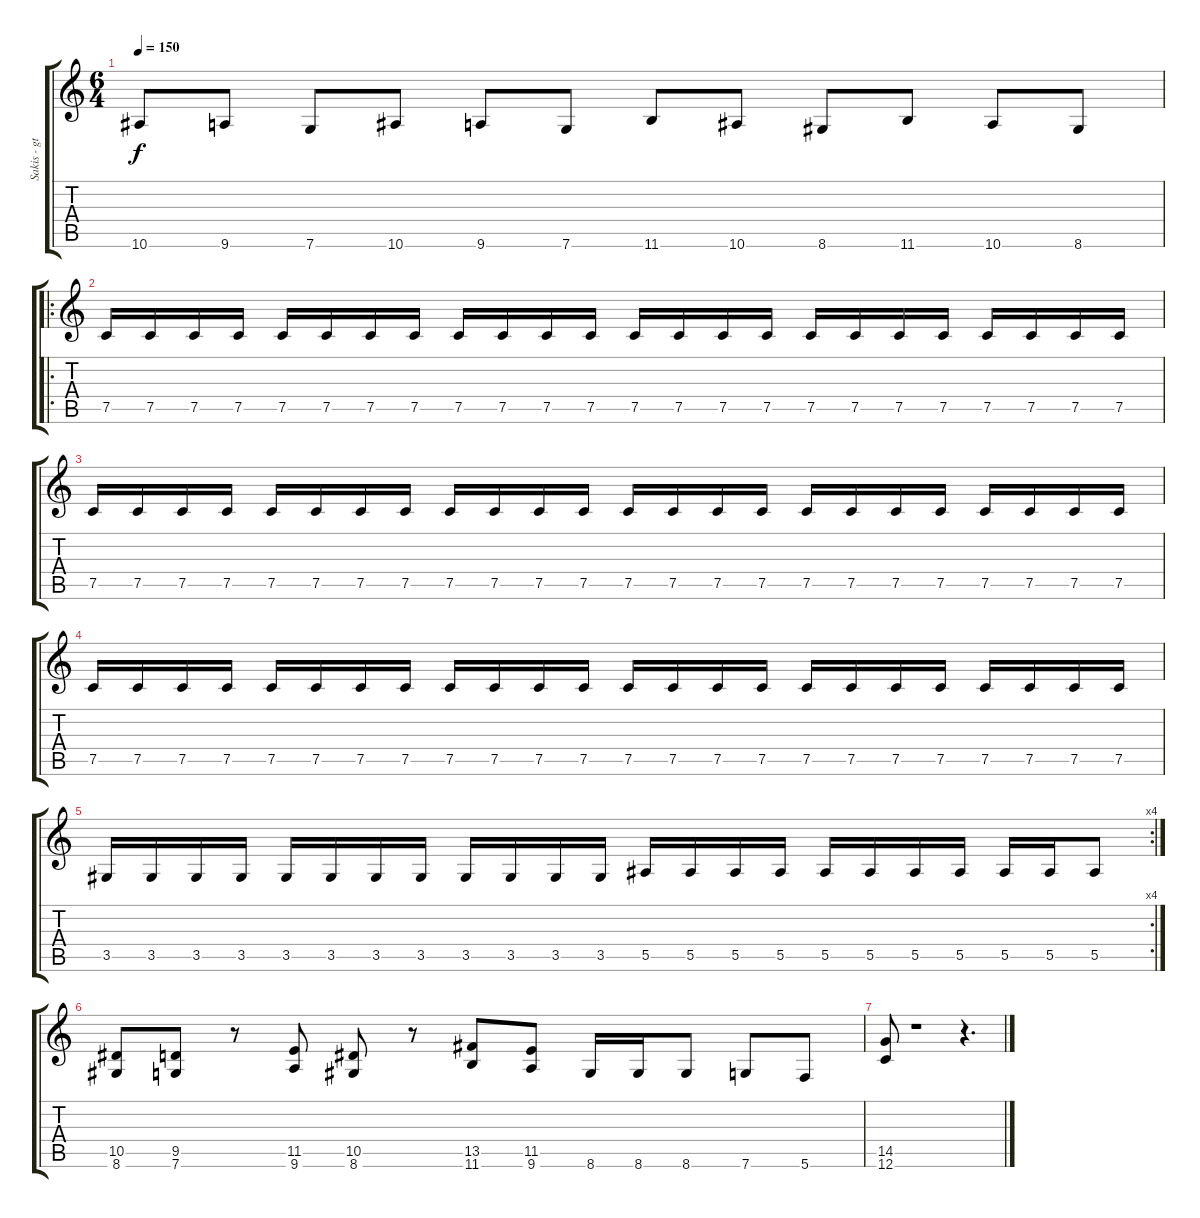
\track ("Sakis - gtr1" "Sakis - gt") {instrument distortionguitar}
\staff {score tabs}
\tuning (C4 G3 Eb3 Bb2 F2 C2) {hide}
\ts (6 4)
\tempo 150
\clef g2
\ks c
10.6.8{dy f} 9.6.8 7.6.8 10.6.8 9.6.8 7.6.8 11.6.8 10.6.8 8.6.8 11.6.8 10.6.8 8.6.8 |
\ro
7.5.16 7.5.16 7.5.16 7.5.16 7.5.16 7.5.16 7.5.16 7.5.16 7.5.16 7.5.16 7.5.16 7.5.16 7.5.16 7.5.16 7.5.16 7.5.16 7.5.16 7.5.16 7.5.16 7.5.16 7.5.16 7.5.16 7.5.16 7.5.16 |
7.5.16 7.5.16 7.5.16 7.5.16 7.5.16 7.5.16 7.5.16 7.5.16 7.5.16 7.5.16 7.5.16 7.5.16 7.5.16 7.5.16 7.5.16 7.5.16 7.5.16 7.5.16 7.5.16 7.5.16 7.5.16 7.5.16 7.5.16 7.5.16 |
7.5.16 7.5.16 7.5.16 7.5.16 7.5.16 7.5.16 7.5.16 7.5.16 7.5.16 7.5.16 7.5.16 7.5.16 7.5.16 7.5.16 7.5.16 7.5.16 7.5.16 7.5.16 7.5.16 7.5.16 7.5.16 7.5.16 7.5.16 7.5.16 |
\rc 4
3.5.16 3.5.16 3.5.16 3.5.16 3.5.16 3.5.16 3.5.16 3.5.16 3.5.16 3.5.16 3.5.16 3.5.16 5.5.16 5.5.16 5.5.16 5.5.16 5.5.16 5.5.16 5.5.16 5.5.16 5.5.16 5.5.16 5.5.8 |
(10.5 8.6).8 (9.5 7.6).8 r.8 (11.5 9.6).8 (10.5 8.6).8 r.8 (13.5 11.6).8 (11.5 9.6).8 8.6.16 8.6.16 8.6.8 7.6.8 5.6.8 |
(14.5 12.6).8 r.1 r.4{d}
